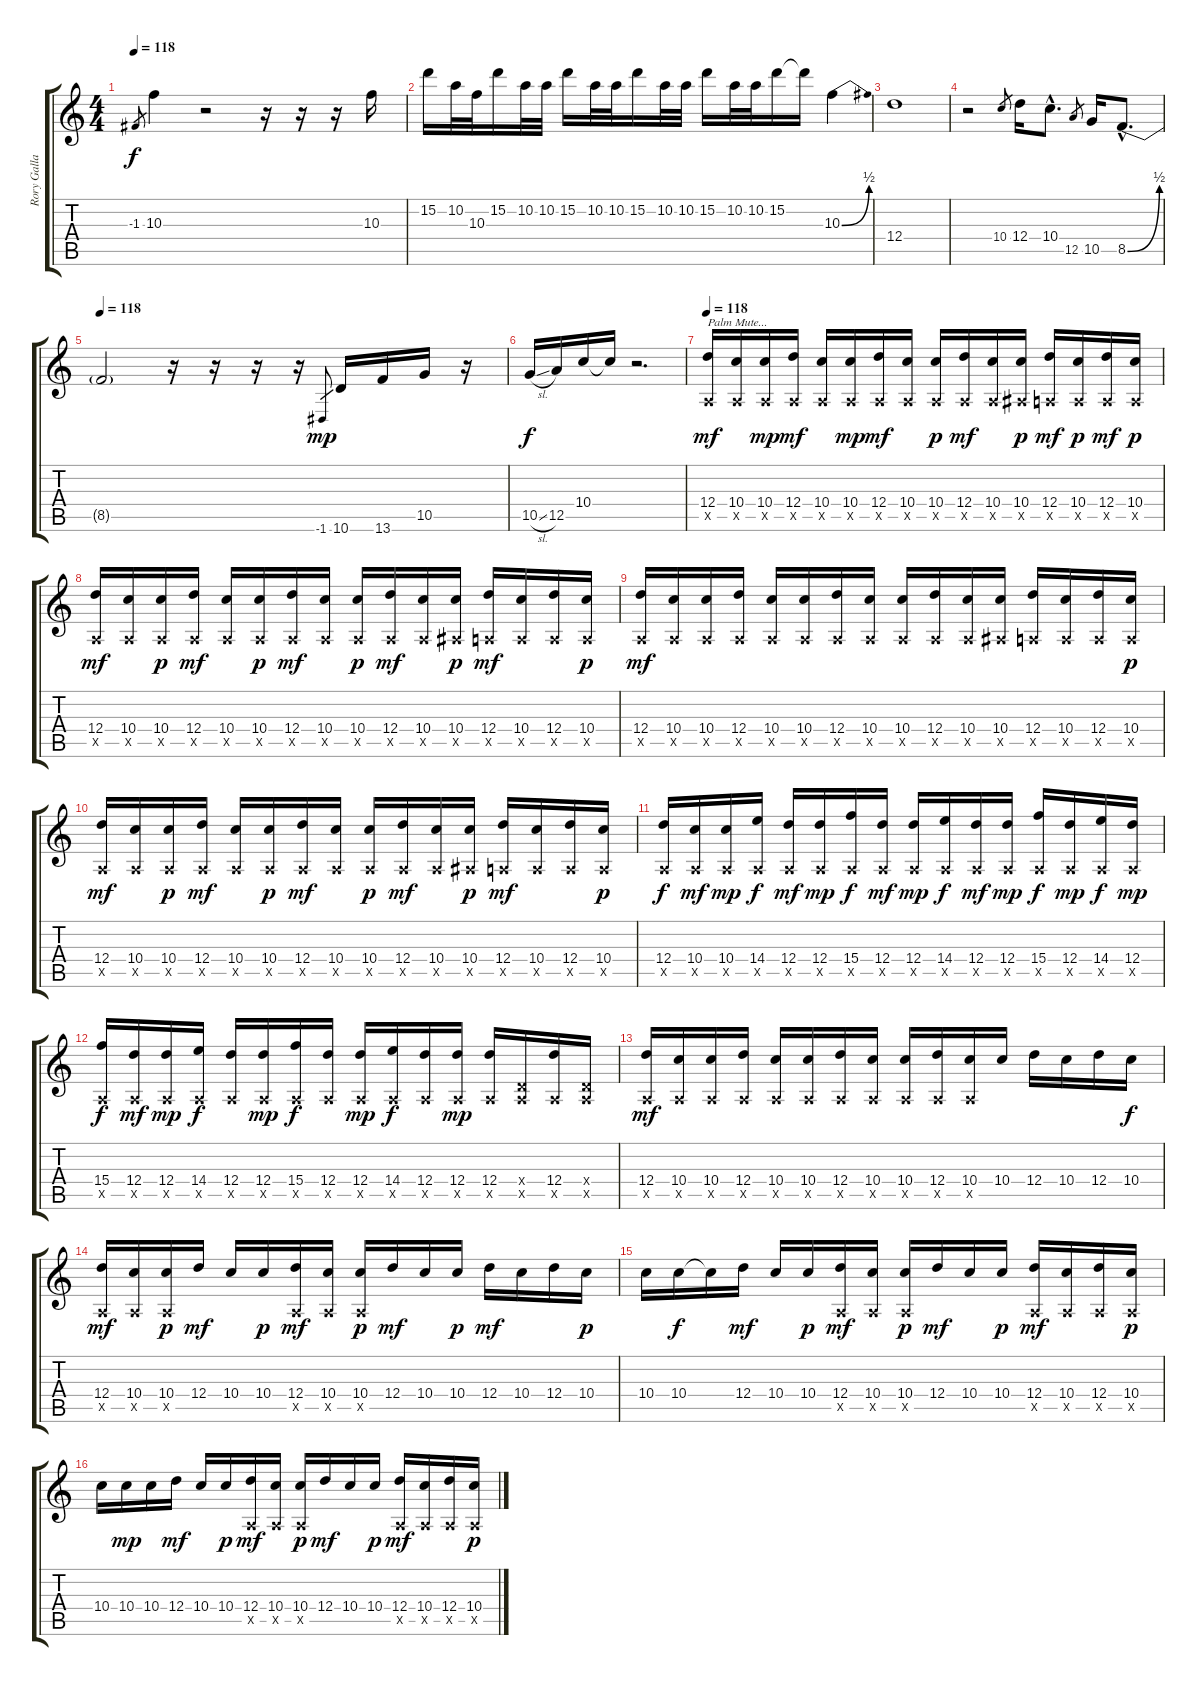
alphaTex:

\track ("Rory Gallagher" "Rory Galla") {instrument distortionguitar}
\staff {score tabs}
\tuning (E4 B3 G3 D3 A2 E2) {hide}
\ts (4 4)
\tempo 118
\clef g2
\ks c
-1.3.8{gr dy f} 10.3.4 r.2 r.16 r.16 r.16 10.3.16 |
15.2.16 10.2.32 10.3.32 15.2.16 10.2.32 10.2.32 15.2.16 10.2.32 10.2.32 15.2.16 10.2.32 10.2.32 15.2.16 10.2.32 10.2.32 15.2.16 15.2{t}.16 10.3{be (bend 0 0 60 2)}.4 |
12.4.1 |
r.2 10.4.8{gr} 12.4.16 10.4{hac}.8{d} 12.5.8{gr} 10.5.16 8.5{be (bend 0 0 60 2) hac}.8{d} |
\tempo 118
8.5{t}.2 r.16 r.16 r.16 r.16 -1.6.8{gr dy mp} 10.6.16 13.6.16 10.5.16 r.16 |
10.5{sl}.16{dy f} 12.5.16 10.4.16 10.4{t}.16 r.2{d} |
\tempo 118
(12.4 0.5{x}).16{txt "Palm Mute..." dy mf} (10.4 0.5{x}).16 (10.4 0.5{x}).16{dy mp} (12.4 0.5{x}).16{dy mf} (10.4 0.5{x}).16 (10.4 0.5{x}).16{dy mp} (12.4 0.5{x}).16{dy mf} (10.4 0.5{x}).16 (10.4 0.5{x}).16{dy p} (12.4 0.5{x}).16{dy mf} (10.4 0.5{x}).16 (10.4 1.5{x}).16{dy p} (12.4 0.5{x}).16{dy mf} (10.4 0.5{x}).16{dy p} (12.4 0.5{x}).16{dy mf} (10.4 0.5{x}).16{dy p} |
(12.4 0.5{x}).16{dy mf} (10.4 0.5{x}).16 (10.4 0.5{x}).16{dy p} (12.4 0.5{x}).16{dy mf} (10.4 0.5{x}).16 (10.4 0.5{x}).16{dy p} (12.4 0.5{x}).16{dy mf} (10.4 0.5{x}).16 (10.4 0.5{x}).16{dy p} (12.4 0.5{x}).16{dy mf} (10.4 0.5{x}).16 (10.4 1.5{x}).16{dy p} (12.4 0.5{x}).16{dy mf} (10.4 0.5{x}).16 (12.4 0.5{x}).16 (10.4 0.5{x}).16{dy p} |
(12.4 0.5{x}).16{dy mf} (10.4 0.5{x}).16 (10.4 0.5{x}).16 (12.4 0.5{x}).16 (10.4 0.5{x}).16 (10.4 0.5{x}).16 (12.4 0.5{x}).16 (10.4 0.5{x}).16 (10.4 0.5{x}).16 (12.4 0.5{x}).16 (10.4 0.5{x}).16 (10.4 1.5{x}).16 (12.4 0.5{x}).16 (10.4 0.5{x}).16 (12.4 0.5{x}).16 (10.4 0.5{x}).16{dy p} |
(12.4 0.5{x}).16{dy mf volume 16} (10.4 0.5{x}).16 (10.4 0.5{x}).16{dy p} (12.4 0.5{x}).16{dy mf} (10.4 0.5{x}).16 (10.4 0.5{x}).16{dy p} (12.4 0.5{x}).16{dy mf} (10.4 0.5{x}).16 (10.4 0.5{x}).16{dy p} (12.4 0.5{x}).16{dy mf} (10.4 0.5{x}).16 (10.4 1.5{x}).16{dy p} (12.4 0.5{x}).16{dy mf} (10.4 0.5{x}).16 (12.4 0.5{x}).16 (10.4 0.5{x}).16{dy p} |
(12.4 0.5{x}).16{dy f volume 12} (10.4 0.5{x}).16{dy mf} (10.4 0.5{x}).16{dy mp} (14.4 0.5{x}).16{dy f} (12.4 0.5{x}).16{dy mf} (12.4 0.5{x}).16{dy mp} (15.4 0.5{x}).16{dy f} (12.4 0.5{x}).16{dy mf} (12.4 0.5{x}).16{dy mp} (14.4 0.5{x}).16{dy f} (12.4 0.5{x}).16{dy mf} (12.4 0.5{x}).16{dy mp} (15.4 0.5{x}).16{dy f} (12.4 0.5{x}).16{dy mp} (14.4 0.5{x}).16{dy f} (12.4 0.5{x}).16{dy mp} |
(15.4 0.5{x}).16{dy f} (12.4 0.5{x}).16{dy mf} (12.4 0.5{x}).16{dy mp} (14.4 0.5{x}).16{dy f} (12.4 0.5{x}).16 (12.4 0.5{x}).16{dy mp} (15.4 0.5{x}).16{dy f} (12.4 0.5{x}).16 (12.4 0.5{x}).16{dy mp} (14.4 0.5{x}).16{dy f} (12.4 0.5{x}).16 (12.4 0.5{x}).16{dy mp} (12.4 0.5{x}).16 (0.4{x} 0.5{x}).16 (12.4 0.5{x}).16 (0.4{x} 0.5{x}).16 |
(12.4 0.5{x}).16{dy mf} (10.4 0.5{x}).16 (10.4 0.5{x}).16 (12.4 0.5{x}).16 (10.4 0.5{x}).16 (10.4 0.5{x}).16 (12.4 0.5{x}).16 (10.4 0.5{x}).16 (10.4 0.5{x}).16 (12.4 0.5{x}).16 (10.4 0.5{x}).16 10.4.16 12.4.16 10.4.16 12.4.16 10.4.16{dy f} |
(12.4 0.5{x}).16{dy mf} (10.4 0.5{x}).16 (10.4 0.5{x}).16{dy p} 12.4.16{dy mf} 10.4.16 10.4.16{dy p} (12.4 0.5{x}).16{dy mf} (10.4 0.5{x}).16 (10.4 0.5{x}).16{dy p} 12.4.16{dy mf} 10.4.16 10.4.16{dy p} 12.4.16{dy mf} 10.4.16 12.4.16 10.4.16{dy p} |
10.4.16 10.4.16{dy f} 10.4{t}.16 12.4.16{dy mf} 10.4.16 10.4.16{dy p} (12.4 0.5{x}).16{dy mf} (10.4 0.5{x}).16 (10.4 0.5{x}).16{dy p} 12.4.16{dy mf} 10.4.16 10.4.16{dy p} (12.4 0.5{x}).16{dy mf} (10.4 0.5{x}).16 (12.4 0.5{x}).16 (10.4 0.5{x}).16{dy p} |
10.4.16 10.4.16{dy mp} 10.4.16 12.4.16{dy mf} 10.4.16 10.4.16{dy p} (12.4 0.5{x}).16{dy mf} (10.4 0.5{x}).16 (10.4 0.5{x}).16{dy p} 12.4.16{dy mf} 10.4.16 10.4.16{dy p} (12.4 0.5{x}).16{dy mf} (10.4 0.5{x}).16 (12.4 0.5{x}).16 (10.4 0.5{x}).16{dy p}
